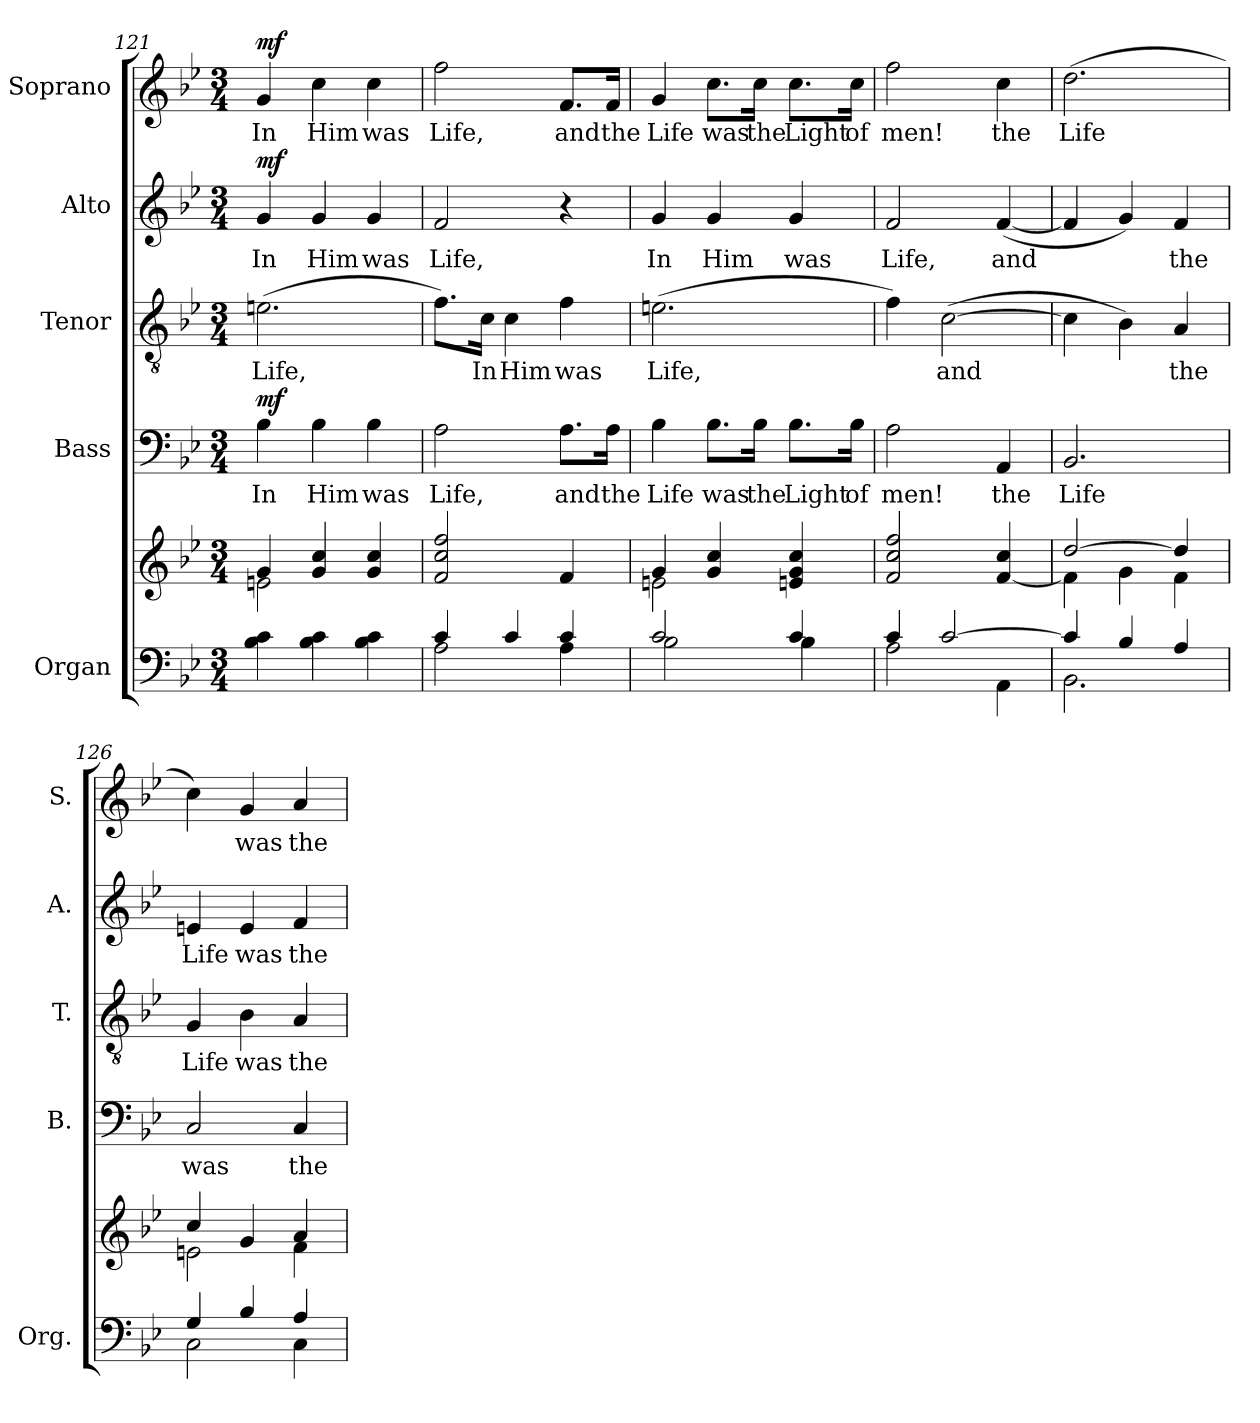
**kern	**kern	**kern	**text	**dynam	**kern	**text	**kern	**text	**dynam	**kern	**text	**dynam
*part5	*part5	*part4	*part4	*part4	*part3	*part3	*part2	*part2	*part2	*part1	*part1	*part1
*staff6	*staff5	*staff4	*staff4	*staff4	*staff3	*staff3	*staff2	*staff2	*staff2	*staff1	*staff1	*staff1
*I"Organ	*	*I"Bass	*	*	*I"Tenor	*	*I"Alto	*	*	*I"Soprano	*	*
*I'Org.	*	*I'B.	*	*	*I'T.	*	*I'A.	*	*	*I'S.	*	*
*clefF4	*clefG2	*clefF4	*	*	*clefGv2	*	*clefG2	*	*	*clefG2	*	*
*	*	*	*	*	*ITrd7c12	*	*	*	*	*	*	*
*k[b-e-]	*k[b-e-]	*k[b-e-]	*	*	*k[b-e-]	*	*k[b-e-]	*	*	*k[b-e-]	*	*
*B-:	*B-:	*B-:	*	*	*B-:	*	*B-:	*	*	*B-:	*	*
*M3/4	*M3/4	*M3/4	*	*	*M3/4	*	*M3/4	*	*	*M3/4	*	*
=121	=121	=121	=121	=121	=121	=121	=121	=121	=121	=121	=121	=121
*	*^	*	*	*	*	*	*	*	*	*	*	*
!	!	!	!	!LO:LY:b:color=#000000	!	!	!	!	!	!	!	!	!
!	!	!	!	!	!	!	!LO:LY:b:color=#000000	!	!	!	!	!	!
!	!	!	!	!	!	!	!	!	!LO:LY:b:color=#000000	!	!	!	!
!	!	!	!	!	!	!	!	!	!	!	!	!LO:LY:b:color=#000000	!
4B-i\ 4ci	4gi/	2eni\	4B-i\	In	mf	(2.Eni\	Life,	4gi/	In	mf	4gi/	In	mf
!	!	!	!	!LO:LY:b:color=#000000	!	!	!	!	!	!	!	!	!
!	!	!	!	!	!	!	!	!	!LO:LY:b:color=#000000	!	!	!	!
!	!	!	!	!	!	!	!	!	!	!	!	!LO:LY:b:color=#000000	!
4B-i\ 4ci	4gi/ 4cci	.	4B-i\	Him	.	.	.	4gi/	Him	.	4cci\	Him	.
!	!	!	!	!LO:LY:b:color=#000000	!	!	!	!	!	!	!	!	!
!	!	!	!	!	!	!	!	!	!LO:LY:b:color=#000000	!	!	!	!
!	!	!	!	!	!	!	!	!	!	!	!	!LO:LY:b:color=#000000	!
4B-i\ 4ci	4gi/ 4cci	4ryy	4B-i\	was	.	.	.	4gi/	was	.	4cci\	was	.
*	*v	*v	*	*	*	*	*	*	*	*	*	*	*
=122	=122	=122	=122	=122	=122	=122	=122	=122	=122	=122	=122	=122
*^	*	*	*	*	*	*	*	*	*	*	*	*
*	*	*^	*	*	*	*	*	*	*	*	*	*	*
!	!	!	!	!	!LO:LY:b:color=#000000	!	!	!	!	!	!	!	!	!
*	*	*v	*v	*	*	*	*	*	*	*	*	*	*	*
*	*	*^	*	*	*	*	*	*	*	*	*	*	*
!	!	!	!	!	!	!	!	!	!	!LO:LY:b:color=#000000	!	!	!	!
*	*	*v	*v	*	*	*	*	*	*	*	*	*	*	*
*	*	*^	*	*	*	*	*	*	*	*	*	*	*
!	!	!	!	!	!	!	!	!	!	!	!	!	!LO:LY:b:color=#000000	!
*	*	*v	*v	*	*	*	*	*	*	*	*	*	*	*
4ci/	2Ai\	2fi/ 2cci 2ffi	2Ai\	Life,	.	8.Fi\L)	.	2fi/	Life,	.	2ffi\	Life,	.
!	!	!	!	!	!	!	!LO:LY:b:color=#000000	!	!	!	!	!	!
.	.	.	.	.	.	16Ci\Jk	In	.	.	.	.	.	.
!	!	!	!	!	!	!	!LO:LY:b:color=#000000	!	!	!	!	!	!
4ci/	.	.	.	.	.	4Ci\	Him	.	.	.	.	.	.
!	!	!	!	!LO:LY:b:color=#000000	!	!	!	!	!	!	!	!	!
!	!	!	!	!	!	!	!LO:LY:b:color=#000000	!	!	!	!	!	!
!	!	!	!	!	!	!	!	!	!	!	!	!LO:LY:b:color=#000000	!
4ci/	4Ai\	4fi/	8.Ai\L	and	.	4Fi\	was	4r	.	.	8.fi/L	and	.
!	!	!	!	!LO:LY:b:color=#000000	!	!	!	!	!	!	!	!	!
!	!	!	!	!	!	!	!	!	!	!	!	!LO:LY:b:color=#000000	!
.	.	.	16Ai\Jk	the	.	.	.	.	.	.	16fi/Jk	the	.
=123	=123	=123	=123	=123	=123	=123	=123	=123	=123	=123	=123	=123	=123
*	*	*^	*	*	*	*	*	*	*	*	*	*	*
!	!	!	!	!	!LO:LY:b:color=#000000	!	!	!	!	!	!	!	!	!
!	!	!	!	!	!	!	!	!LO:LY:b:color=#000000	!	!	!	!	!	!
!	!	!	!	!	!	!	!	!	!	!LO:LY:b:color=#000000	!	!	!	!
!	!	!	!	!	!	!	!	!	!	!	!	!	!LO:LY:b:color=#000000	!
2ci/	2B-i\	4gi/	2eni\	4B-i\	Life	.	(2.Eni\	Life,	4gi/	In	.	4gi/	Life	.
!	!	!	!	!	!LO:LY:b:color=#000000	!	!	!	!	!	!	!	!	!
!	!	!	!	!	!	!	!	!	!	!LO:LY:b:color=#000000	!	!	!	!
!	!	!	!	!	!	!	!	!	!	!	!	!	!LO:LY:b:color=#000000	!
.	.	4gi/ 4cci	.	8.B-i\L	was	.	.	.	4gi/	Him	.	8.cci\L	was	.
!	!	!	!	!	!LO:LY:b:color=#000000	!	!	!	!	!	!	!	!	!
!	!	!	!	!	!	!	!	!	!	!	!	!	!LO:LY:b:color=#000000	!
.	.	.	.	16B-i\Jk	the	.	.	.	.	.	.	16cci\Jk	the	.
!	!	!	!	!	!LO:LY:b:color=#000000	!	!	!	!	!	!	!	!	!
!	!	!	!	!	!	!	!	!	!	!LO:LY:b:color=#000000	!	!	!	!
!	!	!	!	!	!	!	!	!	!	!	!	!	!LO:LY:b:color=#000000	!
4ci/	4B-i\	4eni/ 4gi 4cci	4ryy	8.B-i\L	Light	.	.	.	4gi/	was	.	8.cci\L	Light	.
!	!	!	!	!	!LO:LY:b:color=#000000	!	!	!	!	!	!	!	!	!
!	!	!	!	!	!	!	!	!	!	!	!	!	!LO:LY:b:color=#000000	!
.	.	.	.	16B-i\Jk	of	.	.	.	.	.	.	16cci\Jk	of	.
*	*	*v	*v	*	*	*	*	*	*	*	*	*	*	*
=124	=124	=124	=124	=124	=124	=124	=124	=124	=124	=124	=124	=124	=124
!	!	!	!	!LO:LY:b:color=#000000	!	!	!	!	!	!	!	!	!
!	!	!	!	!	!	!	!	!	!LO:LY:b:color=#000000	!	!	!	!
!	!	!	!	!	!	!	!	!	!	!	!	!LO:LY:b:color=#000000	!
4ci/	2Ai\	2fi/ 2cci 2ffi	2Ai\	men!	.	4Fi\)	.	2fi/	Life,	.	2ffi\	men!	.
!	!	!	!	!	!	!	!LO:LY:b:color=#000000	!	!	!	!	!	!
[>2ci/	.	.	.	.	.	([>2Ci\	and	.	.	.	.	.	.
!	!	!	!	!LO:LY:b:color=#000000	!	!	!	!	!	!	!	!	!
!	!	!	!	!	!	!	!	!	!LO:LY:b:color=#000000	!	!	!	!
!	!	!	!	!	!	!	!	!	!	!	!	!LO:LY:b:color=#000000	!
.	4AAi\	[<4fi/ 4cci	4AAi/	the	.	.	.	([<4fi/	and	.	4cci\	the	.
=125	=125	=125	=125	=125	=125	=125	=125	=125	=125	=125	=125	=125	=125
*	*	*^	*	*	*	*	*	*	*	*	*	*	*
!	!	!	!	!	!LO:LY:b:color=#000000	!	!	!	!	!	!	!	!	!
!	!	!	!	!	!	!	!	!	!	!	!	!	!LO:LY:b:color=#000000	!
4ci/]	2.BB-i\	[>2ddi/	4fi\]	2.BB-i/	Life	.	4Ci\]	.	4fi/]	.	.	(2.ddi\	Life	.
4B-i/	.	.	4gi\	.	.	.	4BB-i\)	.	4gi/)	.	.	.	.	.
!	!	!	!	!	!	!	!	!LO:LY:b:color=#000000	!	!	!	!	!	!
!	!	!	!	!	!	!	!	!	!	!LO:LY:b:color=#000000	!	!	!	!
4Ai/	.	4ddi/]	4fi\	.	.	.	4AAi/	the	4fi/	the	.	.	.	.
!!LO:PB:g=z
=126	=126	=126	=126	=126	=126	=126	=126	=126	=126	=126	=126	=126	=126	=126
!	!	!	!	!	!LO:LY:b:color=#000000	!	!	!	!	!	!	!	!	!
!	!	!	!	!	!	!	!	!LO:LY:b:color=#000000	!	!	!	!	!	!
!	!	!	!	!	!	!	!	!	!	!LO:LY:b:color=#000000	!	!	!	!
4Gi/	2Ci\	4cci/	2eni\	2Ci/	was	.	4GGi/	Life	4eni/	Life	.	4cci\)	.	.
!	!	!	!	!	!	!	!	!LO:LY:b:color=#000000	!	!	!	!	!	!
!	!	!	!	!	!	!	!	!	!	!LO:LY:b:color=#000000	!	!	!	!
!	!	!	!	!	!	!	!	!	!	!	!	!	!LO:LY:b:color=#000000	!
4B-i/	.	4gi/	.	.	.	.	4BB-i\	was	4ei/	was	.	4gi/	was	.
!	!	!	!	!	!LO:LY:b:color=#000000	!	!	!	!	!	!	!	!	!
!	!	!	!	!	!	!	!	!LO:LY:b:color=#000000	!	!	!	!	!	!
!	!	!	!	!	!	!	!	!	!	!LO:LY:b:color=#000000	!	!	!	!
!	!	!	!	!	!	!	!	!	!	!	!	!	!LO:LY:b:color=#000000	!
4Ai/	4Ci\	4ai/	4fi\	4Ci/	the	.	4AAi/	the	4fi/	the	.	4ai/	the	.
*v	*v	*	*	*	*	*	*	*	*	*	*	*	*	*
*	*v	*v	*	*	*	*	*	*	*	*	*	*	*
=	=	=	=	=	=	=	=	=	=	=	=	=
*-	*-	*-	*-	*-	*-	*-	*-	*-	*-	*-	*-	*-
